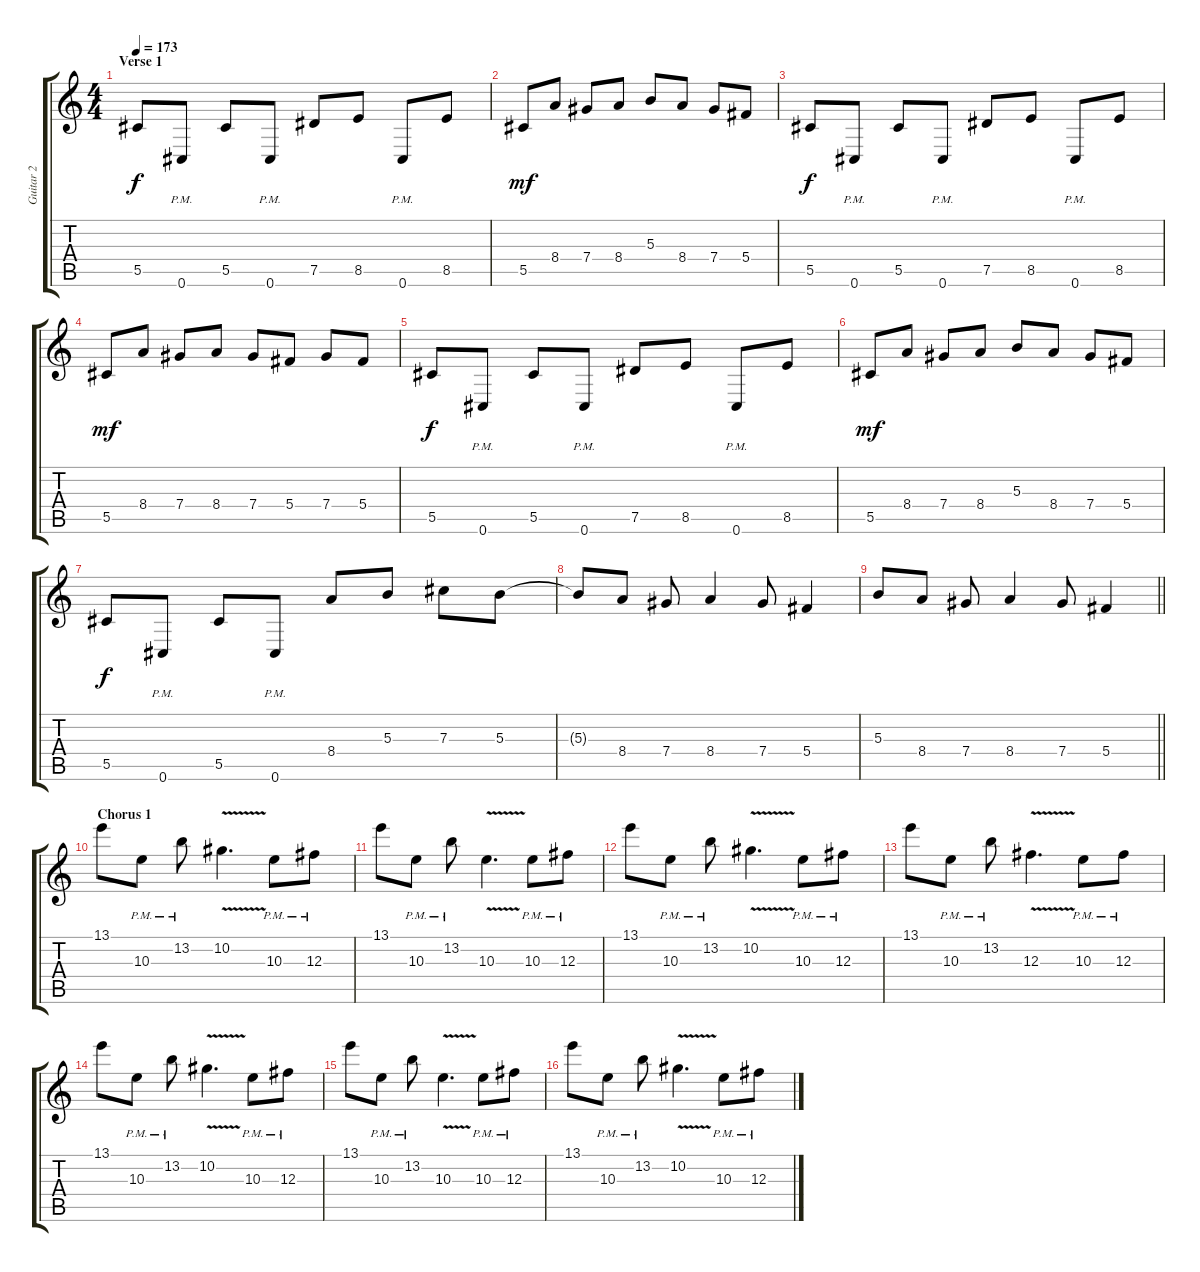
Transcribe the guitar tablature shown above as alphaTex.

\track ("Guitar 2" "Guitar 2") {instrument distortionguitar}
\staff {score tabs}
\tuning (Eb4 Bb3 Gb3 Db3 Ab2 Db2) {hide}
\ts (4 4)
\section ("" "Verse 1")
\tempo 173
\clef g2
\ks c
5.5.8{dy f} 0.6{pm}.8 5.5.8 0.6{pm}.8 7.5.8 8.5.8 0.6{pm}.8 8.5.8 |
5.5.8{dy mf} 8.4.8 7.4.8 8.4.8 5.3.8 8.4.8 7.4.8 5.4.8 |
5.5.8{dy f} 0.6{pm}.8 5.5.8 0.6{pm}.8 7.5.8 8.5.8 0.6{pm}.8 8.5.8 |
5.5.8{dy mf} 8.4.8 7.4.8 8.4.8 7.4.8 5.4.8 7.4.8 5.4.8 |
5.5.8{dy f} 0.6{pm}.8 5.5.8 0.6{pm}.8 7.5.8 8.5.8 0.6{pm}.8 8.5.8 |
5.5.8{dy mf} 8.4.8 7.4.8 8.4.8 5.3.8 8.4.8 7.4.8 5.4.8 |
5.5.8{dy f} 0.6{pm}.8 5.5.8 0.6{pm}.8 8.4.8 5.3.8 7.3.8 5.3.8 |
5.3{t}.8 8.4.8 7.4.8 8.4.4 7.4.8 5.4.4 |
\barLineRight lightlight
5.3.8 8.4.8 7.4.8 8.4.4 7.4.8 5.4.4 |
\section ("" " Chorus 1")
13.1.8{balance 8} 10.3{pm}.8 13.2{pm}.8 10.2{v}.4{d} 10.3{pm}.8 12.3{pm}.8 |
13.1.8 10.3{pm}.8 13.2{pm}.8 10.3{v}.4{d} 10.3{pm}.8 12.3{pm}.8 |
13.1.8 10.3{pm}.8 13.2{pm}.8 10.2{v}.4{d} 10.3{pm}.8 12.3{pm}.8 |
13.1.8 10.3{pm}.8 13.2{pm}.8 12.3{v}.4{d} 10.3{pm}.8 12.3{pm}.8 |
13.1.8 10.3{pm}.8 13.2{pm}.8 10.2{v}.4{d} 10.3{pm}.8 12.3{pm}.8 |
13.1.8 10.3{pm}.8 13.2{pm}.8 10.3{v}.4{d} 10.3{pm}.8 12.3{pm}.8 |
13.1.8 10.3{pm}.8 13.2{pm}.8 10.2{v}.4{d} 10.3{pm}.8 12.3{pm}.8
